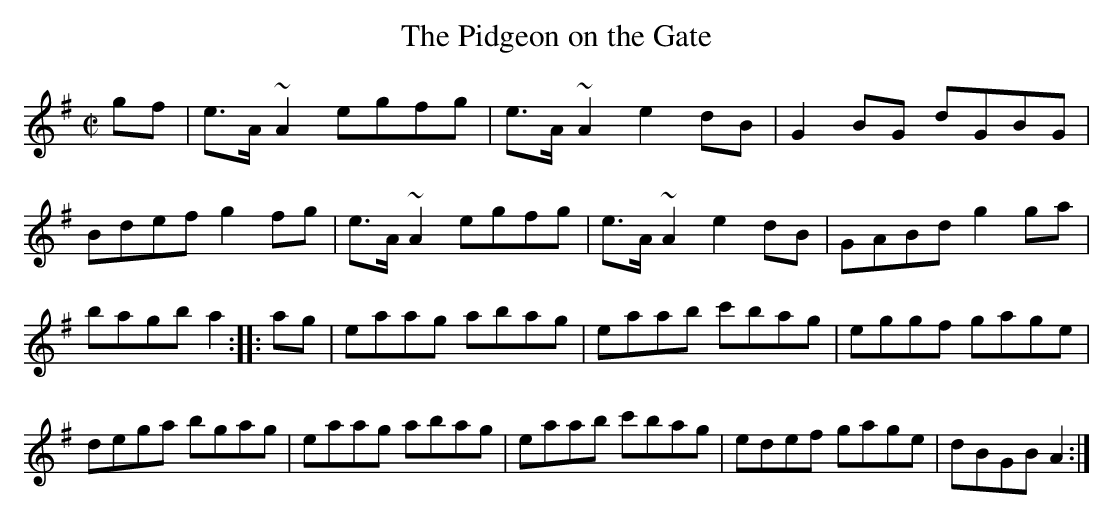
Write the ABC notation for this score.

X:1
T:Pidgeon on the Gate, The
M:C|
K:G
gf|e3/2A/2 ~A2 egfg|e3/2A/2 ~A2 e2 dB| G2BG dGBG|Bdef g2fg|\
e3/2A/2 ~A2 egfg|e3/2A/2 ~A2 e2 dB|GABd g2ga|bagb a2::\
ag|eaag abag|eaab c'bag|eggf gage|dega bgag|\
eaag abag|eaab c'bag|edef gage|dBGB A2:|
